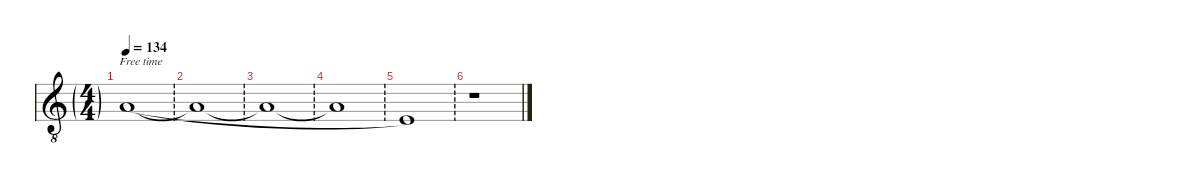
\hideDynamics
\bracketExtendMode nobrackets
\singleTrackTrackNamePolicy hidden
\multiTrackTrackNamePolicy hidden
\firstSystemTrackNameMode fullname
\firstSystemTrackNameOrientation horizontal
\otherSystemsTrackNameOrientation horizontal
\track ("Vocal" "Voc.") {multiBarRest instrument voiceoohs}
\staff {score}
\tuning (E4 B3 G3 D3 A2 E2)
\ts (4 4)
\ft
\tempo 134
\clef g2
\ottava 8vb
\ks aminor
2.3.1{dy mf legatoorigin} |
\ft
2.3{t}.1{legatoorigin} |
\ft
2.3{t}.1{legatoorigin} |
\ft
2.3{t}.1{legatoorigin} |
\ft
2.4.1 |
\ft
r.1
